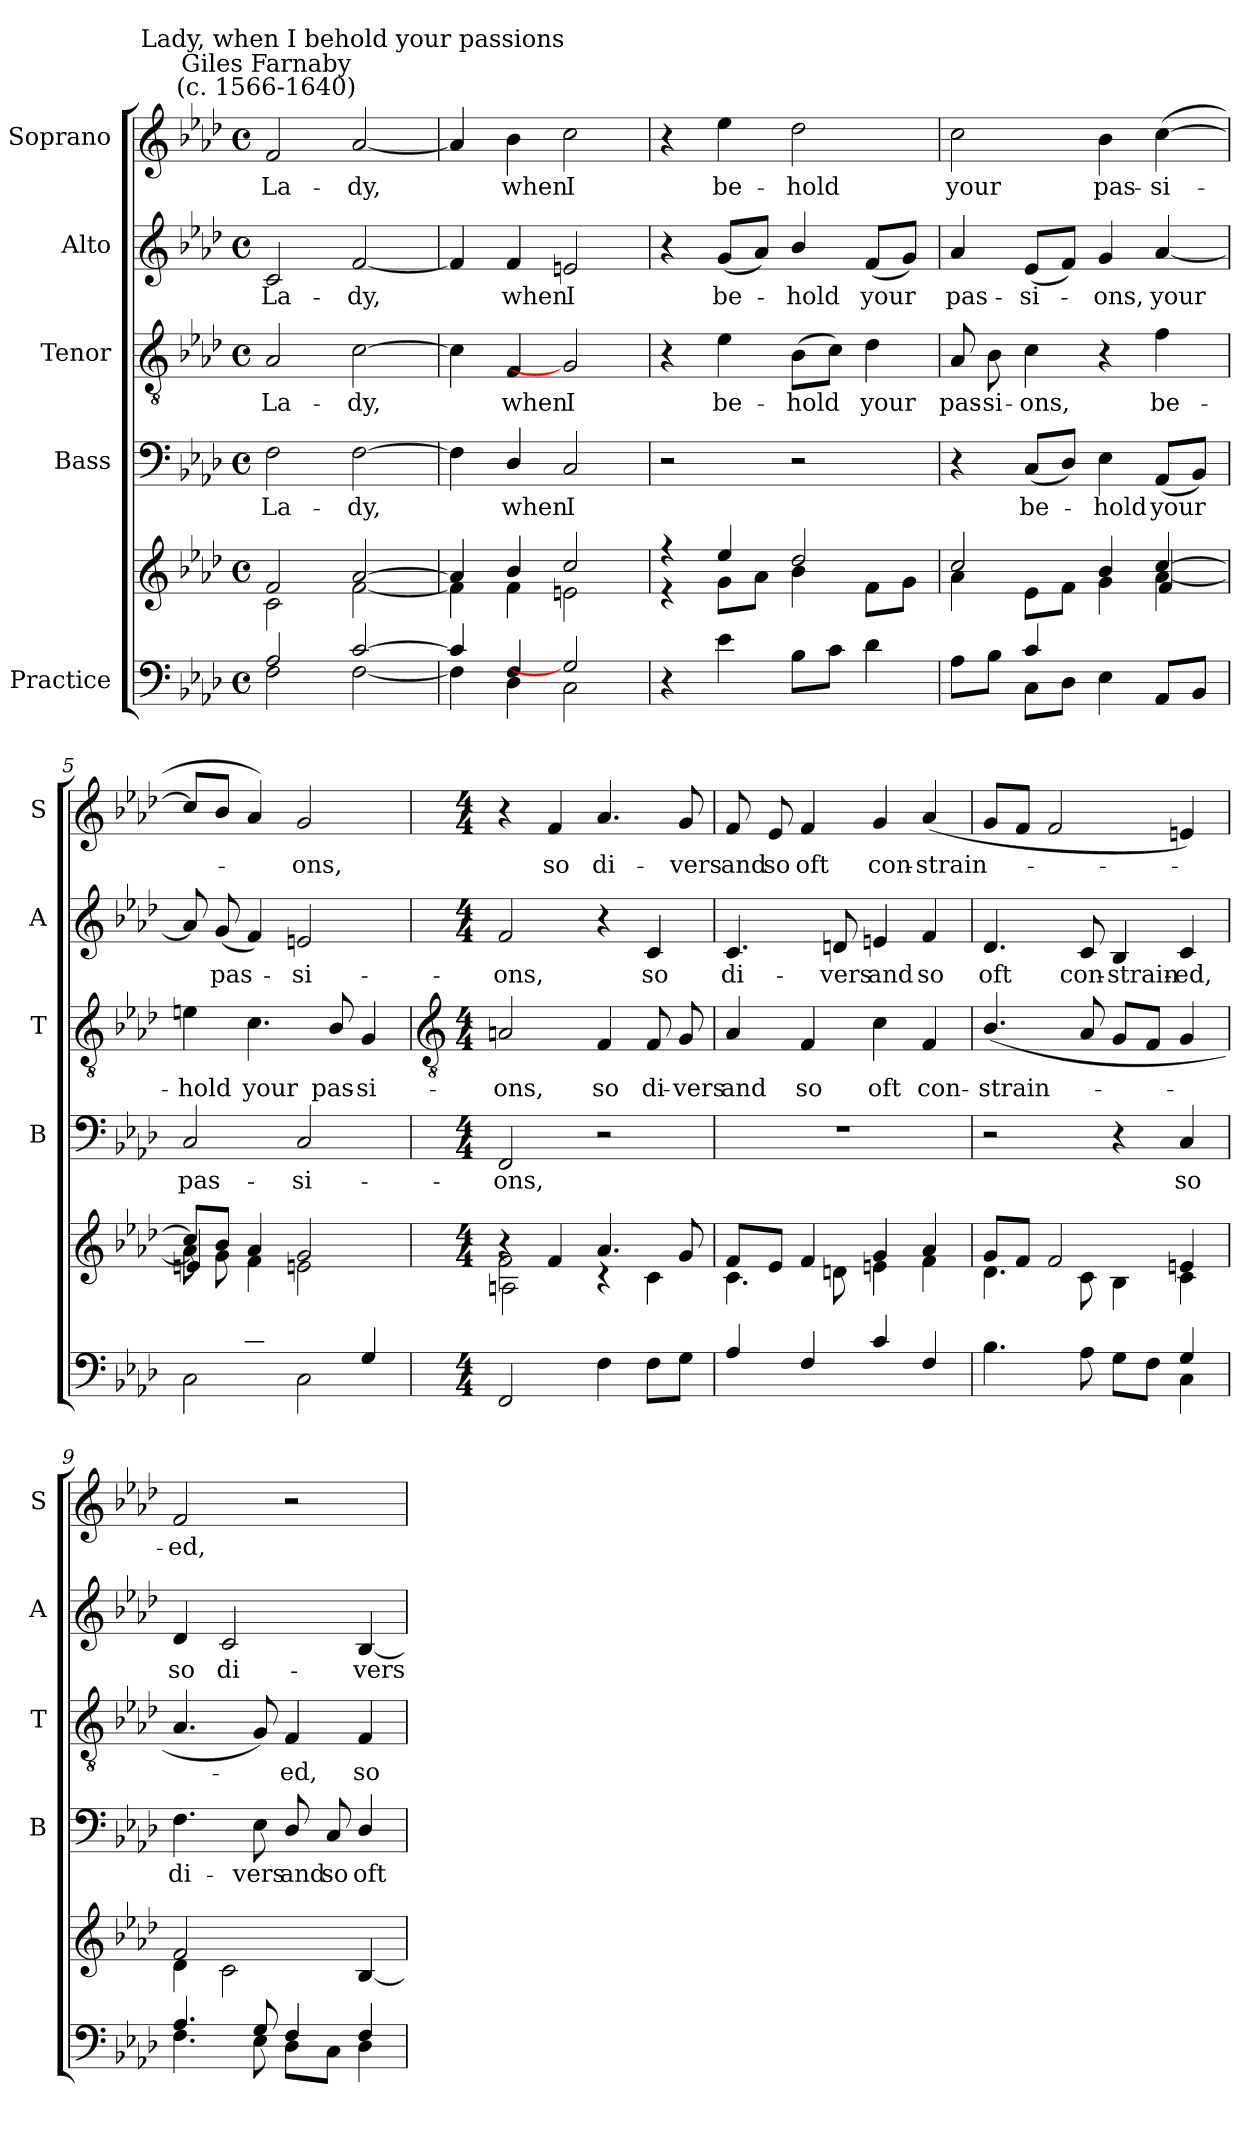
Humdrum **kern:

**kern	**kern	**kern	**text	**kern	**text	**kern	**text	**kern	**text
*part5	*part5	*part4	*part4	*part3	*part3	*part2	*part2	*part1	*part1
*staff6	*staff5	*staff4	*staff4	*staff3	*staff3	*staff2	*staff2	*staff1	*staff1
*I"Practice	*	*I"Bass	*	*I"Tenor	*	*I"Alto	*	*I"Soprano	*
*	*	*I'B	*	*I'T	*	*I'A	*	*I'S	*
*clefF4	*clefG2	*clefF4	*	*clefGv2	*	*clefG2	*	*clefG2	*
*k[b-e-a-d-]	*k[b-e-a-d-]	*k[b-e-a-d-]	*	*k[b-e-a-d-]	*	*k[b-e-a-d-]	*	*k[b-e-a-d-]	*
*A-:	*A-:	*A-:	*	*A-:	*	*A-:	*	*A-:	*
*M4/4	*M4/4	*M4/4	*	*M4/4	*	*M4/4	*	*M4/4	*
*met(c)	*met(c)	*met(c)	*	*met(c)	*	*met(c)	*	*met(c)	*
=1	=1	=1	=1	=1	=1	=1	=1	=1	=1
*^	*^	*	*	*	*	*	*	*	*
!	!	!	!	!	!	!	!	!	!	!LO:TX:a:cj:t=Giles Farnaby\n(c. 1566-1640)	!
!	!	!	!	!	!LO:LY:b	!	!LO:LY:b	!	!LO:LY:b	!	!LO:LY:b
2A-	2F	2f	2c	2F	La-	2A-	La-	2c	La-	2f	La-
!	!	!	!	!	!	!	!	!	!	!LO:TX:a:cj:t=Lady, when I behold your passions	!
!	!	!	!	!	!LO:LY:b	!	!LO:LY:b	!	!LO:LY:b	!	!LO:LY:b
[2c	[2F	[2a-	[2f	[2F	-dy,	[2c	-dy,	[2f	-dy,	[2a-	-dy,
=2	=2	=2	=2	=2	=2	=2	=2	=2	=2	=2	=2
4c]	4F]	4a-]	4f]	4F]	.	4c]	.	4f]	.	4a-]	.
!	!	!	!	!	!LO:LY:b	!	!LO:LY:b	!	!LO:LY:b	!	!LO:LY:b
4F	4D-\	4b-/	4f	4D-/	when	4F	when	4f	when	4b-	when
!	!	!	!	!	!LO:LY:b	!	!LO:LY:b	!	!LO:LY:b	!	!LO:LY:b
2G]	2C\	2cc/	2en	2C	I	2G]	I	2en	I	2cc	I
=3	=3	=3	=3	=3	=3	=3	=3	=3	=3	=3	=3
4r	2ryy	4r	4r	2r	.	4r	.	4r	.	4r	.
!	!	!	!	!	!	!	!LO:LY:b	!	!LO:LY:b	!	!LO:LY:b
4e-	.	4ee-/	8g\L	.	.	4e-	be-	(<8gL	be-	4ee-	be-
.	.	.	8a-\J	.	.	.	.	8a-J)	.	.	.
!	!	!	!	!	!	!	!LO:LY:b	!	!LO:LY:b	!	!LO:LY:b
8B-L	2ryy	2dd-/	4b-\	2r	.	(>8B-L	-hold	4b-/	hold	2dd-	-hold
8cJ	.	.	.	.	.	8cJ)	.	.	.	.	.
!	!	!	!	!	!	!	!LO:LY:b	!	!LO:LY:b	!	!
4d-	.	.	8f\L	.	.	4d-	your	(<8fL	your	.	.
.	.	.	8g\J	.	.	.	.	8gJ)	.	.	.
=4	=4	=4	=4	=4	=4	=4	=4	=4	=4	=4	=4
*	*	*	*^	*	*	*	*	*	*	*	*
!	!	!	!	!	!	!	!	!LO:LY:b	!	!LO:LY:b	!	!LO:LY:b
8A-L	4ryy	2cc/	4a-\	2.ryy	4r	.	8A-	pas-	4a-	pas-	2cc	your
!	!	!	!	!	!	!	!	!LO:LY:b	!	!	!	!
8B-J	.	.	.	.	.	.	8B-	-si-	.	.	.	.
!	!	!	!	!	!	!LO:LY:b	!	!LO:LY:b	!	!LO:LY:b	!	!
4c/	8C\L	.	8e-\L	.	(<8CL	be-	4c	-ons,	(<8e-L	-si-	.	.
.	8D-\J	.	8f\J	.	8D-J)	.	.	.	8fJ)	.	.	.
!	!	!	!	!	!	!LO:LY:b	!	!	!	!LO:LY:b	!	!LO:LY:b
4ryy	4E-	4b-/	4g	.	4E-	hold	4r	.	4g	ons,	4b-	pas-
!	!	!	!	!	!	!LO:LY:b	!	!LO:LY:b	!	!LO:LY:b	!	!LO:LY:b
4ryy	8AA-L	[4cc/	[4a-	4f	(<8AA-L	your	4f	be-	[4a-	your	(>[4cc	-si-
.	8BB-J	.	.	.	8BB-J)	.	.	.	.	.	.	.
=5	=5	=5	=5	=5	=5	=5	=5	=5	=5	=5	=5	=5
!	!	!	!	!	!	!LO:LY:b	!	!LO:LY:b	!	!	!	!
4ryy	2C\	8cc/L]	8a-L]	4en	2C	pas-	4en	-hold	8a-]	.	8ccL]	.
!	!	!	!	!	!	!	!	!	!	!LO:LY:b	!	!
.	.	8b-/J	8g	.	.	.	.	.	(<8gL	pas-	8b-/J	.
!	!	!	!	!	!	!	!	!LO:LY:b	!	!	!	!
4.c/	.	4a-	4f	2.ryy	.	.	4.c	your	4f)	.	4a-)	.
!	!	!	!	!	!	!LO:LY:b	!	!	!	!LO:LY:b	!	!LO:LY:b
.	2C\	2g/	2en	.	2C	-si-	.	.	2en	si-	2g/	ons,
!	!	!	!	!	!	!	!	!LO:LY:b	!	!	!	!
8B-/J	.	.	.	.	.	.	8B-/	pas-	.	.	.	.
!	!	!	!	!	!	!	!	!LO:LY:b	!	!	!	!
4G/	.	.	.	.	.	.	4G	-si-	.	.	.	.
!!LO:LB:g=z
=6	=6	=6	=6	=6	=6	=6	=6	=6	=6	=6	=6	=6
*	*	*	*	*	*	*	*clefGv2	*	*	*	*	*
*M4/4	*	*M4/4	*	*	*M4/4	*	*M4/4	*	*M4/4	*	*M4/4	*
!	!	!	!	!	!	!LO:LY:b	!	!LO:LY:b	!	!LO:LY:b	!	!
2ryy	2FF	4r	2f\	2An\	2FF	-ons,	2An	-ons,	2f	-ons,	4r	.
!	!	!	!	!	!	!	!	!	!	!	!	!LO:LY:b
.	.	4f	.	.	.	.	.	.	.	.	4f	so
!	!	!	!	!	!	!	!	!LO:LY:b	!	!	!	!LO:LY:b
4F	2ryy	4.a-	4r	2ryy	2r	.	4F	so	4r	.	4.a-	di-
!	!	!	!	!	!	!	!	!LO:LY:b	!	!LO:LY:b	!	!
8FL	.	.	4c\	.	.	.	8F	di-	4c	so	.	.
!	!	!	!	!	!	!	!	!LO:LY:b	!	!	!	!LO:LY:b
8GJ	.	8g	.	.	.	.	8G	-vers	.	.	8g	-vers
*	*	*	*v	*v	*	*	*	*	*	*	*	*
=7	=7	=7	=7	=7	=7	=7	=7	=7	=7	=7	=7
!	!	!	!	!	!	!	!LO:LY:b	!	!LO:LY:b	!	!LO:LY:b
4A-	1ryy	8fL	4.c\	1r	.	4A-	and	4.c	di-	8f	and
!	!	!	!	!	!	!	!	!	!	!	!LO:LY:b
.	.	8e-J	.	.	.	.	.	.	.	8e-	so
!	!	!	!	!	!	!	!LO:LY:b	!	!	!	!LO:LY:b
4F	.	4f	.	.	.	4F	so	.	.	4f	oft
!	!	!	!	!	!	!	!	!	!LO:LY:b	!	!
.	.	.	8dn\	.	.	.	.	8dn	-vers	.	.
!	!	!	!	!	!	!	!LO:LY:b	!	!LO:LY:b	!	!LO:LY:b
4c	.	4g	4en	.	.	4c	oft	4en	and	4g	con-
!	!	!	!	!	!	!	!LO:LY:b	!	!LO:LY:b	!	!LO:LY:b
4F	.	4a-/	4f	.	.	4F	con-	4f	so	(<4a-/	-strain-
=8	=8	=8	=8	=8	=8	=8	=8	=8	=8	=8	=8
!	!	!	!	!	!	!	!LO:LY:b	!	!LO:LY:b	!	!
4.B-\	2ryy	8gL	4.d-\	2r	.	(<4.B-/	-strain-	4.d-	oft	8gL	.
.	.	8fJ	.	.	.	.	.	.	.	8fJ	.
.	.	2f	.	.	.	.	.	.	.	2f	.
!	!	!	!	!	!	!	!	!	!LO:LY:b	!	!
8A-	.	.	8c\	.	.	8A-	.	8c	con-	.	.
!	!	!	!	!	!	!	!	!	!LO:LY:b	!	!
8GL	4ryy	.	4B-\	4r	.	8GL	.	4B-	-strain-	.	.
8FJ	.	.	.	.	.	8FJ	.	.	.	.	.
!	!	!	!	!	!LO:LY:b	!	!	!	!LO:LY:b	!	!
4G	4C\	4en	4c	4C	so	4G	.	4c	-ed,	4en)	.
=9	=9	=9	=9	=9	=9	=9	=9	=9	=9	=9	=9
!	!	!	!	!	!LO:LY:b	!	!	!	!LO:LY:b	!	!LO:LY:b
4.A-	4.F	2f	4d-\	4.F	di-	4.A-	.	4d-	so	2f	ed,
!	!	!	!	!	!	!	!	!	!LO:LY:b	!	!
.	.	.	2c\	.	.	.	.	2c	di-	.	.
!	!	!	!	!	!LO:LY:b	!	!	!	!	!	!
8G	8E-	.	.	8E-	-vers	8G)	.	.	.	.	.
!	!	!	!	!	!LO:LY:b	!	!LO:LY:b	!	!	!	!
4F/	8D-\L	2ryy	.	8D-/	and	4F	-ed,	.	.	2r	.
!	!	!	!	!	!LO:LY:b	!	!	!	!	!	!
.	8C\J	.	.	8C	so	.	.	.	.	.	.
!	!	!	!	!	!LO:LY:b	!	!LO:LY:b	!	!LO:LY:b	!	!
4F	4D-\	.	[4B-	4D-/	oft	4F	so	[4B-	-vers	.	.
*v	*v	*	*	*	*	*	*	*	*	*	*
*	*v	*v	*	*	*	*	*	*	*	*
=	=	=	=	=	=	=	=	=	=
*-	*-	*-	*-	*-	*-	*-	*-	*-	*-
